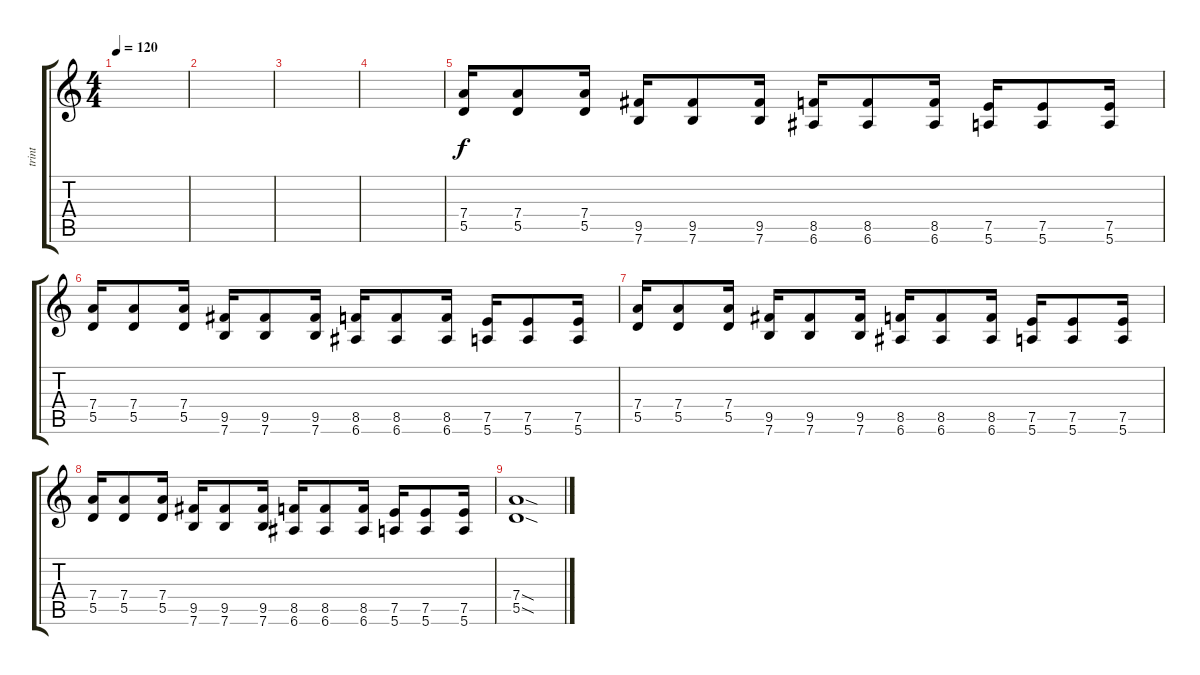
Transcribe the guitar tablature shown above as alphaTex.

\track ("trint" "trint") {instrument distortionguitar}
\staff {score tabs}
\tuning (E4 B3 G3 D3 A2 E2) {hide}
\ts (4 4)
\tempo 120
\clef g2
\ks c
|
|
|
|
(7.4 5.5).16 (7.4 5.5).8 (7.4 5.5).16 (9.5 7.6).16 (9.5 7.6).8 (9.5 7.6).16 (8.5 6.6).16 (8.5 6.6).8 (8.5 6.6).16 (7.5 5.6).16 (7.5 5.6).8 (7.5 5.6).16 |
(7.4 5.5).16 (7.4 5.5).8 (7.4 5.5).16 (9.5 7.6).16 (9.5 7.6).8 (9.5 7.6).16 (8.5 6.6).16 (8.5 6.6).8 (8.5 6.6).16 (7.5 5.6).16 (7.5 5.6).8 (7.5 5.6).16 |
(7.4 5.5).16 (7.4 5.5).8 (7.4 5.5).16 (9.5 7.6).16 (9.5 7.6).8 (9.5 7.6).16 (8.5 6.6).16 (8.5 6.6).8 (8.5 6.6).16 (7.5 5.6).16 (7.5 5.6).8 (7.5 5.6).16 |
(7.4 5.5).16 (7.4 5.5).8 (7.4 5.5).16 (9.5 7.6).16 (9.5 7.6).8 (9.5 7.6).16 (8.5 6.6).16 (8.5 6.6).8 (8.5 6.6).16 (7.5 5.6).16 (7.5 5.6).8 (7.5 5.6).16 |
(7.4{sod} 5.5{sod}).1
